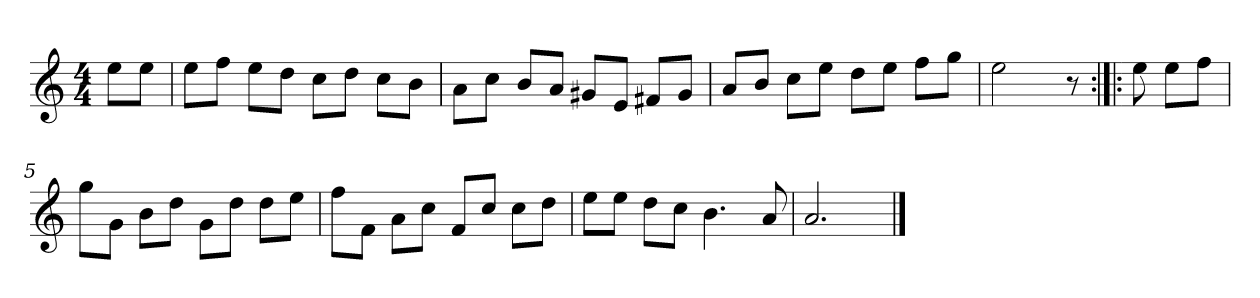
**kern
*part1
*staff1
*clefG2
*k[]
*a:
*M4/4
*MM120
=
8ee\L
8ee\J
=1
8ee\L
8ff\J
8ee\L
8dd\J
8cc\L
8dd\J
8cc\L
8b\J
=2
8a\L
8cc\J
8b/L
8a/J
8g#X/L
8e/J
8f#X/L
8g#/J
=3
8a/L
8b/J
8cc\L
8ee\J
8dd\L
8ee\J
8ff\L
8gg\J
=4
2ee
8r
=:|!|:
8ee
8ee\L
8ff\J
=5
8gg\L
8g\J
8b\L
8dd\J
8g\L
8dd\J
8dd\L
8ee\J
=6
8ff\L
8f\J
8a\L
8cc\J
8f/L
8cc/J
8cc\L
8dd\J
=7
8ee\L
8ee\J
8dd\L
8cc\J
4.b
8a
=8
2.a
==
*-
